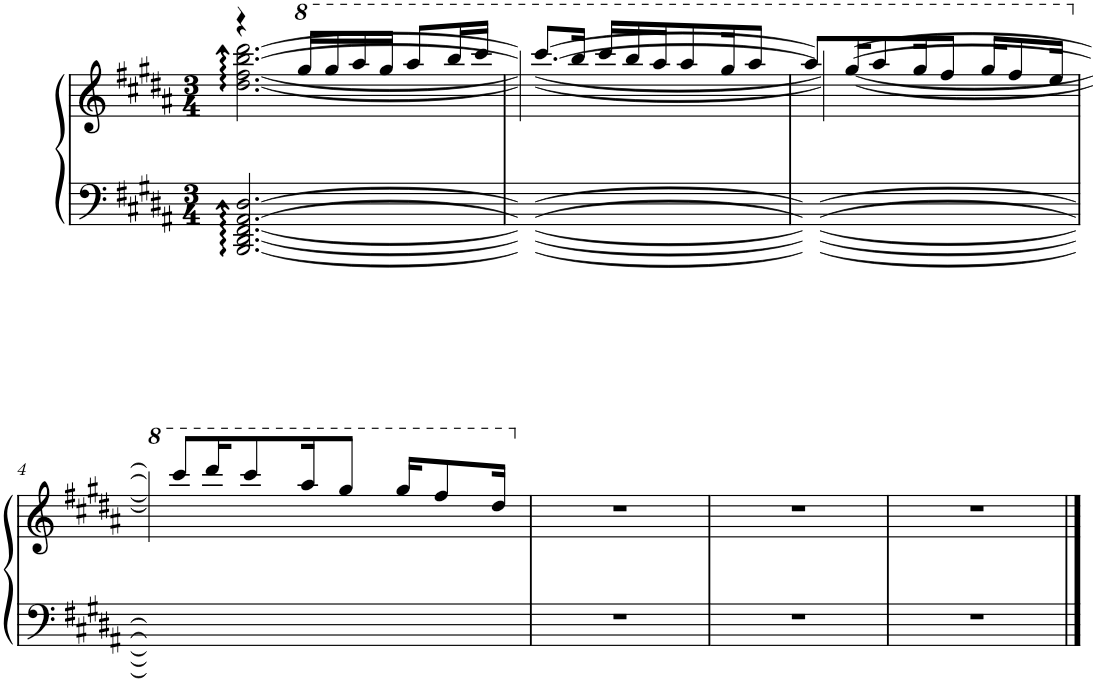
**kern	**kern
*part1	*part1
*staff2	*staff1
*I"Piano	*
*I'Pno.	*
*clefF4	*clefG2
*k[f#c#g#d#a#]	*k[f#c#g#d#a#]
*M3/4	*M3/4
=1	=1
*	*^
[2.BBB/: [2.DD#/: [2.FF#/: [>2.AA#/: [2.D#/:	4r	[2.dd#\: [2.ff#\: [>2.bb\: [>2.ddd#\:
*	*8va	*
.	16ggg#/LL	.
.	16ggg#/	.
.	16aaa#/	.
.	16ggg#/JJ	.
.	8aaa#/L	.
.	16bbb/L	.
.	16cccc#/JJ	.
=2	=2	=2
2.BBB_ 2.DD#_ 2.FF#_ 2.AA#_ 2.D#_	8.cccc#/L	2.ddd#\_ 2.fff#\_ 2.bbb\_ 2.dddd#\_
.	16bbb/Jk	.
.	16cccc#/LL	.
.	16bbb/	.
.	16aaa#/J	.
.	8aaa#/	.
.	16ggg#/K	.
.	8aaa#/J	.
=3	=3	=3
2.BBB_ 2.DD#_ 2.FF#_ 2.AA#_ 2.D#_	8aaa#/L	2.ddd#\_ 2.fff#\_ 2.bbb\_ 2.dddd#\_
.	16ggg#/K	.
.	8aaa#/	.
.	16ggg#/K	.
.	8fff#/J	.
.	16ggg#/KL	.
.	8fff#/	.
.	16eee/Jk	.
!!LO:LB:g=z	!!
=4	=4	=4
*	*X8va	*
*	*8va	*
2.BBB] 2.DD#] 2.FF#] 2.AA#] 2.D#]	8cccc#/L	2.ddd#\] 2.fff#\] 2.bbb\] 2.dddd#\]
.	16dddd#/K	.
.	8cccc#/	.
.	16aaa#/K	.
.	8ggg#/J	.
.	16ggg#/KL	.
.	8fff#/	.
.	16ddd#/Jk	.
*	*v	*v
=5	=5
*	*X8va
2.r	2.r
=6	=6
2.r	2.r
=7	=7
2.r	2.r
==	==
*-	*-
